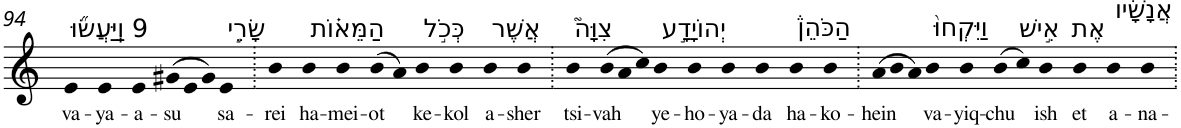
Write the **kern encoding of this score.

**kern	**text
*part1	*part1
*staff1	*staff1
*I"Piano	*
*I'Pno	*
!!LO:PB:g=z
*clefG2	*
*k[]	*
=94	=94
!LO:TX:a:t=9 וַֽיַּעֲשׂ֞וּ	!
!	!LO:LY:b
4e	va-
!	!LO:LY:b
4e	-ya-
!	!LO:LY:b
4e	-a-
*Xtuplet	*
!	!LO:LY:b
(>12g#X	-su
12e	.
12g#)	.
!LO:TX:a:t=שָׂרֵ֣י	!
!	!LO:LY:b
4e	sa-
=95.	=95.
!	!LO:LY:b
4b	-rei
!LO:TX:a:t=הַמֵּא֗וֹת	!
!	!LO:LY:b
4b	ha-
!	!LO:LY:b
4b	-mei-
!	!LO:LY:b
(>8b	-ot
8a)	.
!LO:TX:a:t=כְּכֹ֣ל	!
!	!LO:LY:b
4b	ke-
!	!LO:LY:b
4b	-kol
!LO:TX:a:t=אֲשֶׁר	!
!	!LO:LY:b
4b	a-
!	!LO:LY:b
4b	-sher
=96.	=96.
!LO:TX:a:t=צִוָּה֮	!
!	!LO:LY:b
4b	tsi-
!	!LO:LY:b
(>12b	-vah
12a	.
12cc)	.
!LO:TX:a:t=יְהוֹיָדָ֣ע	!
!	!LO:LY:b
4b	ye-
!	!LO:LY:b
4b	-ho-
!	!LO:LY:b
4b	-ya-
!	!LO:LY:b
4b	-da
!LO:TX:a:t=הַכֹּהֵן֒	!
!	!LO:LY:b
4b	ha-
!	!LO:LY:b
4b	-ko-
=97.	=97.
!	!LO:LY:b
(>12a	-hein
12b	.
12a)	.
!LO:TX:a:t=וַיִּקְחוּ֙	!
!	!LO:LY:b
4b	va-
!	!LO:LY:b
4b	-yiq-
!	!LO:LY:b
(>8b	-chu
8cc)	.
!LO:TX:a:t=אִ֣ישׁ	!
!	!LO:LY:b
4b	ish
!LO:TX:a:t=אֶת	!
!	!LO:LY:b
4b	et
!LO:TX:a:t=אֲנָשָׁ֔יו	!
!	!LO:LY:b
4b	a-
!	!LO:LY:b
4b	-na-
=.	=.
*-	*-
